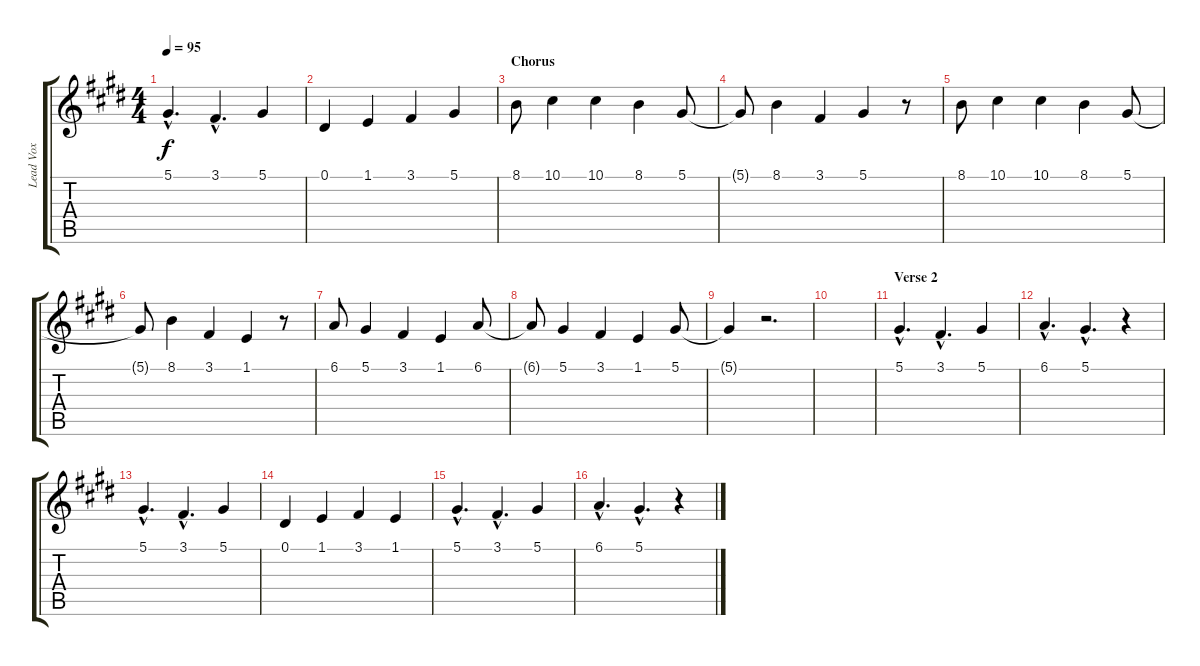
\track ("Lead Vox" "Lead Vox") {instrument piccolo}
\staff {score tabs}
\tuning (Eb4 Bb3 Gb3 Db3 Ab2 Eb2) {hide}
\ts (4 4)
\tempo 95
\clef g2
\ks c#minor
5.1{hac}.4{d dy f} 3.1{hac}.4{d} 5.1.4 |
0.1.4 1.1.4 3.1.4 5.1.4 |
\section ("" "Chorus")
8.1.8 10.1.4 10.1.4 8.1.4 5.1.8 |
5.1{t}.8 8.1.4 3.1.4 5.1.4 r.8 |
8.1.8 10.1.4 10.1.4 8.1.4 5.1.8 |
5.1{t}.8 8.1.4 3.1.4 1.1.4 r.8 |
6.1.8 5.1.4 3.1.4 1.1.4 6.1.8 |
6.1{t}.8 5.1.4 3.1.4 1.1.4 5.1.8 |
5.1{t}.4 r.2{d} |
|
\section ("" "Verse 2")
5.1{hac}.4{d} 3.1{hac}.4{d} 5.1.4 |
6.1{hac}.4{d} 5.1{hac}.4{d} r.4 |
5.1{hac}.4{d} 3.1{hac}.4{d} 5.1.4 |
0.1.4 1.1.4 3.1.4 1.1.4 |
5.1{hac}.4{d} 3.1{hac}.4{d} 5.1.4 |
6.1{hac}.4{d} 5.1{hac}.4{d} r.4
